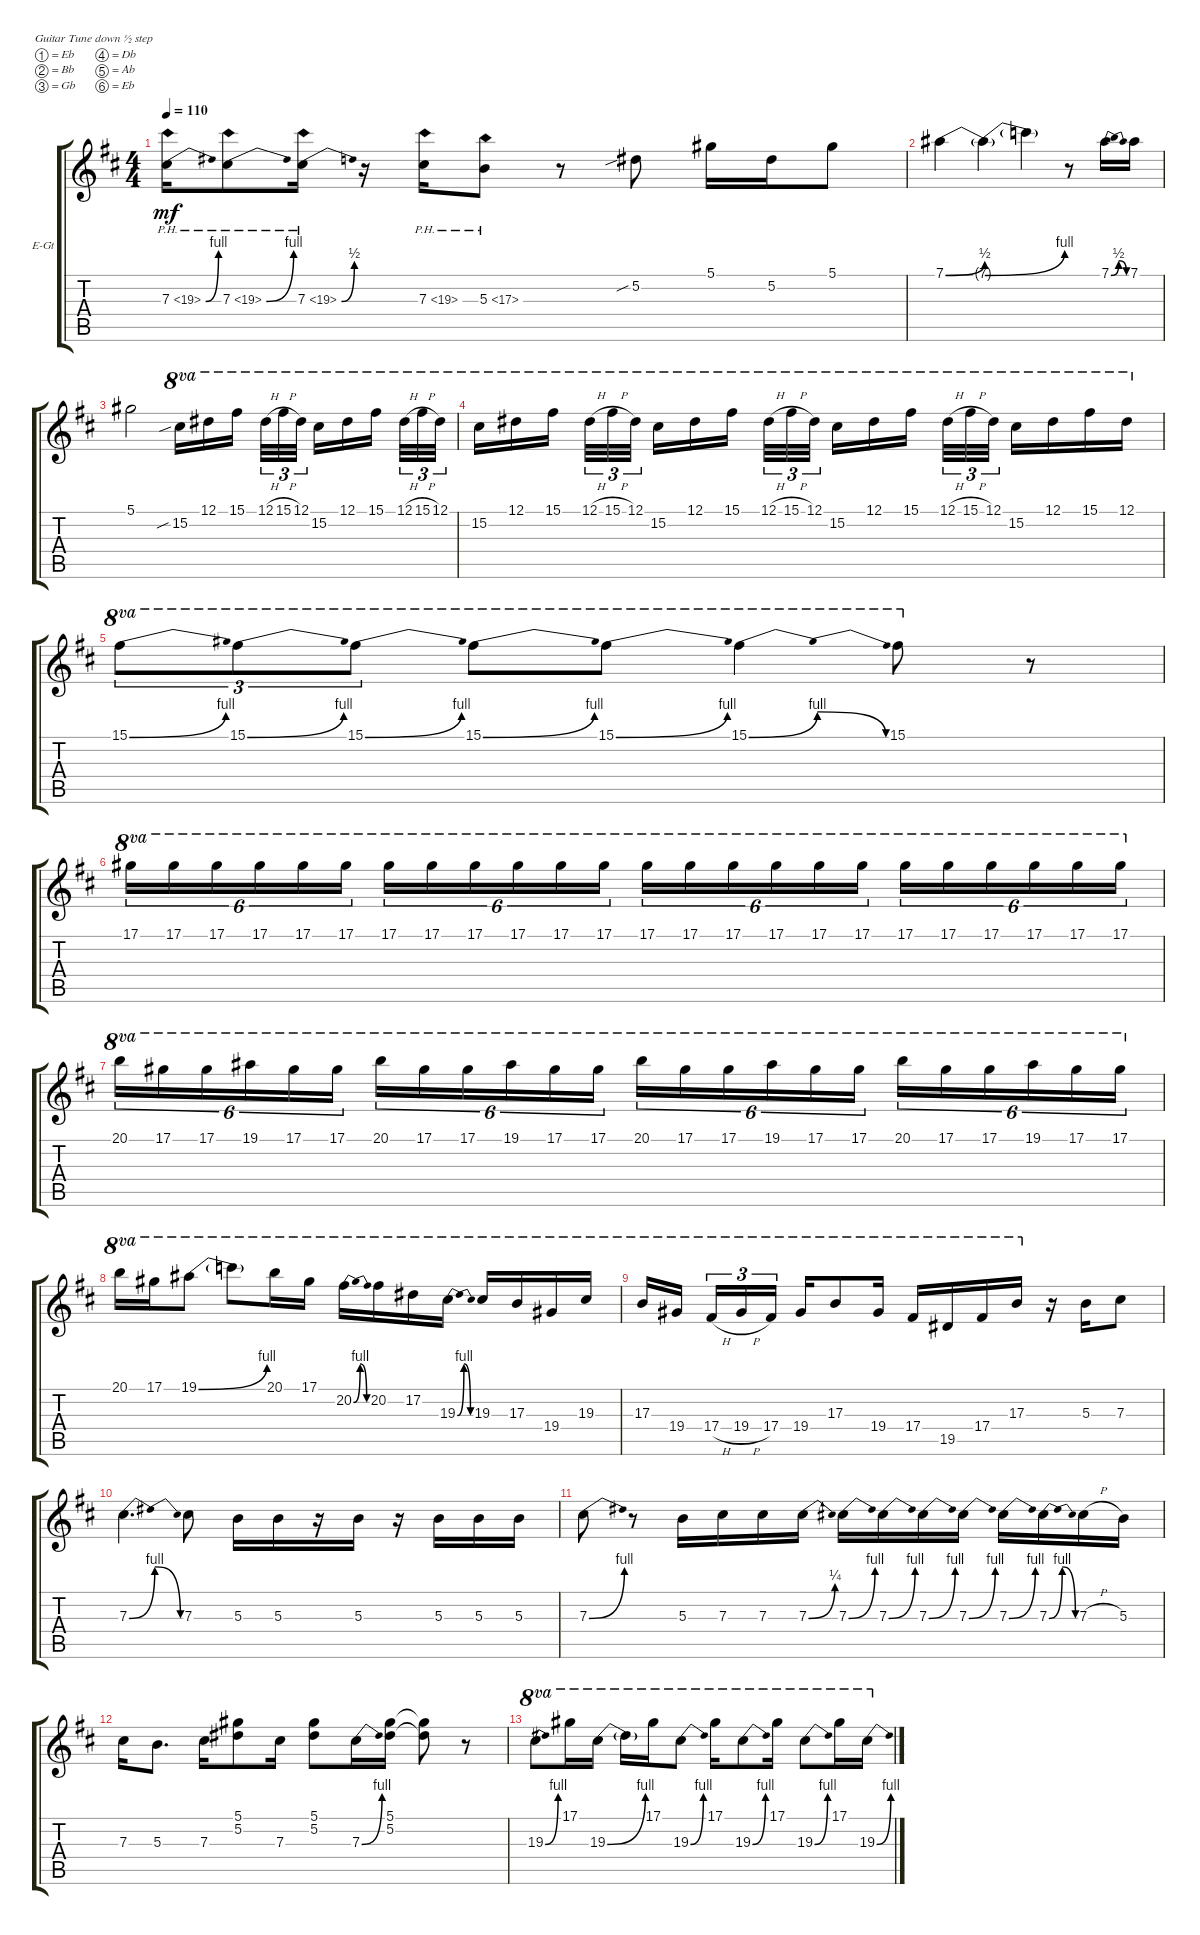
\defaultSystemsLayout 4
\bracketExtendMode groupsimilarinstruments
\firstSystemTrackNameOrientation horizontal
\otherSystemsTrackNameOrientation horizontal
\track ("ACE FREHLEY" "E-Gt") {instrument distortionguitar}
\staff {score tabs}
\tuning (Eb4 Bb3 Gb3 Db3 Ab2 Eb2)
\ts (4 4)
\tempo 110
\clef g2
\ks d
7.3{be (bend 0 0 15 4) ph 12}.16{dy mf} 7.3{be (bend 0 0 15 4) ph 12}.8 7.3{be (bend 0 0 18.599999999999998 2) ph 12}.16 r.16 7.3{ph 12}.16 5.3{ph 12}.8 r.8 5.2{sib}.8 5.1.16 5.2.16 5.1.8 |
7.1{be (bend 0 0 18 2)}.4 7.1{be (bend 0 0 15 4) t}.4 7.1{t}.4 r.8 7.1{be (bendrelease 0 0 13.2 2 20.4 2 30 0)}.16 7.1.16 |
5.1.2 15.2{sib}.16{ot 8va} 12.1.16{ot 8va} 15.1.16{ot 8va} 12.1{h}.32{tu (3 2) ot 8va} 15.1{h}.32{tu (3 2) ot 8va} 12.1.32{tu (3 2) ot 8va} 15.2.16{ot 8va} 12.1.16{ot 8va} 15.1.16{ot 8va} 12.1{h}.32{tu (3 2) ot 8va} 15.1{h}.32{tu (3 2) ot 8va} 12.1.32{tu (3 2) ot 8va} |
15.2.16{ot 8va} 12.1.16{ot 8va} 15.1.16{ot 8va} 12.1{h}.32{tu (3 2) ot 8va} 15.1{h}.32{tu (3 2) ot 8va} 12.1.32{tu (3 2) ot 8va} 15.2.16{ot 8va} 12.1.16{ot 8va} 15.1.16{ot 8va} 12.1{h}.32{tu (3 2) ot 8va} 15.1{h}.32{tu (3 2) ot 8va} 12.1.32{tu (3 2) ot 8va} 15.2.16{ot 8va} 12.1.16{ot 8va} 15.1.16{ot 8va} 12.1{h}.32{tu (3 2) ot 8va} 15.1{h}.32{tu (3 2) ot 8va} 12.1.32{tu (3 2) ot 8va} 15.2.16{ot 8va} 12.1.16{ot 8va} 15.1.16{ot 8va} 12.1.16{ot 8va} |
15.1{be (bend 0 0 15 4)}.8{tu (3 2) ot 8va} 15.1{be (bend 0 0 15 4)}.8{tu (3 2) ot 8va} 15.1{be (bend 0 0 15 4)}.8{tu (3 2) ot 8va} 15.1{be (bend 0 0 15 4)}.8{ot 8va} 15.1{be (bend 0 0 15 4)}.8{ot 8va} 15.1{be (bendrelease 0 0 10.2 4 20.4 4 30 0)}.4{ot 8va} 15.1.8{ot 8va} r.8 |
17.1.16{tu (6 4) ot 8va} 17.1.16{tu (6 4) ot 8va} 17.1.16{tu (6 4) ot 8va} 17.1.16{tu (6 4) ot 8va} 17.1.16{tu (6 4) ot 8va} 17.1.16{tu (6 4) ot 8va} 17.1.16{tu (6 4) ot 8va} 17.1.16{tu (6 4) ot 8va} 17.1.16{tu (6 4) ot 8va} 17.1.16{tu (6 4) ot 8va} 17.1.16{tu (6 4) ot 8va} 17.1.16{tu (6 4) ot 8va} 17.1.16{tu (6 4) ot 8va} 17.1.16{tu (6 4) ot 8va} 17.1.16{tu (6 4) ot 8va} 17.1.16{tu (6 4) ot 8va} 17.1.16{tu (6 4) ot 8va} 17.1.16{tu (6 4) ot 8va} 17.1.16{tu (6 4) ot 8va} 17.1.16{tu (6 4) ot 8va} 17.1.16{tu (6 4) ot 8va} 17.1.16{tu (6 4) ot 8va} 17.1.16{tu (6 4) ot 8va} 17.1.16{tu (6 4) ot 8va} |
20.1.16{tu (6 4) ot 8va} 17.1.16{tu (6 4) ot 8va} 17.1.16{tu (6 4) ot 8va} 19.1.16{tu (6 4) ot 8va} 17.1.16{tu (6 4) ot 8va} 17.1.16{tu (6 4) ot 8va} 20.1.16{tu (6 4) ot 8va} 17.1.16{tu (6 4) ot 8va} 17.1.16{tu (6 4) ot 8va} 19.1.16{tu (6 4) ot 8va} 17.1.16{tu (6 4) ot 8va} 17.1.16{tu (6 4) ot 8va} 20.1.16{tu (6 4) ot 8va} 17.1.16{tu (6 4) ot 8va} 17.1.16{tu (6 4) ot 8va} 19.1.16{tu (6 4) ot 8va} 17.1.16{tu (6 4) ot 8va} 17.1.16{tu (6 4) ot 8va} 20.1.16{tu (6 4) ot 8va} 17.1.16{tu (6 4) ot 8va} 17.1.16{tu (6 4) ot 8va} 19.1.16{tu (6 4) ot 8va} 17.1.16{tu (6 4) ot 8va} 17.1.16{tu (6 4) ot 8va} |
20.1.16{ot 8va} 17.1.16{ot 8va} 19.1{be (bend 0 0 15 4)}.8{ot 8va} 19.1{t}.8{ot 8va} 20.1.16{ot 8va} 17.1.16{ot 8va} 20.2{be (bendrelease 0 0 10.2 4 20.4 4 30 0)}.16{ot 8va} 20.2.16{ot 8va} 17.2.16{ot 8va} 19.3{be (bendrelease 0 0 10.2 4 20.4 4 30 0)}.16{ot 8va} 19.3.16{ot 8va} 17.3.16{ot 8va} 19.4.16{ot 8va} 19.3.16{ot 8va} |
17.3.16{ot 8va} 19.4.16{ot 8va} 17.4{h}.16{tu (3 2) ot 8va} 19.4{h}.16{tu (3 2) ot 8va} 17.4.16{tu (3 2) ot 8va} 19.4.16{ot 8va} 17.3.8{ot 8va} 19.4.16{ot 8va} 17.4.16{ot 8va} 19.5.16{ot 8va} 17.4.16{ot 8va} 17.3.16{ot 8va} r.16 5.3.16 7.3.8 |
7.3{be (bendrelease 0 0 10.2 4 20.4 4 30 0)}.4{d} 7.3.8 5.3.16 5.3.16 r.16 5.3.16 r.16 5.3.16 5.3.16 5.3.16 |
7.3{be (bend 0 0 15 4)}.8 r.8 5.3.16 7.3.16 7.3.16 7.3{be (bend 0 0 22.2 1)}.16 7.3{be (bend 0 0 15 4)}.16 7.3{be (bend 0 0 15 4)}.16 7.3{be (bend 0 0 15 4)}.16 7.3{be (bend 0 0 15 4)}.16 7.3{be (bend 0 0 15 4)}.16 7.3{be (bendrelease 0 0 10.2 4 20.4 4 30 0)}.16 7.3{h}.16 5.3.16 |
7.3.16 5.3.8{d} 7.3.16 (5.2 5.1).8 7.3.16 (5.2 5.1).8 7.3{be (bend 0 0 15 4)}.16 (5.2 5.1).16 (5.2{t} 5.1{t}).8 r.8 |
19.3{be (bend 0 0 15 4)}.8{ot 8va} 17.1.16{ot 8va} 19.3{be (bend 0 0 15 4)}.16{ot 8va} 19.3{t}.16{ot 8va} 17.1.16{ot 8va} 19.3{be (bend 0 0 15 4)}.8{ot 8va} 17.1.16{ot 8va} 19.3{be (bend 0 0 15 4)}.8{ot 8va} 17.1.16{ot 8va} 19.3{be (bend 0 0 15 4)}.8{ot 8va} 17.1.16{ot 8va} 19.3{be (bend 0 0 15 4)}.16{ot 8va}
